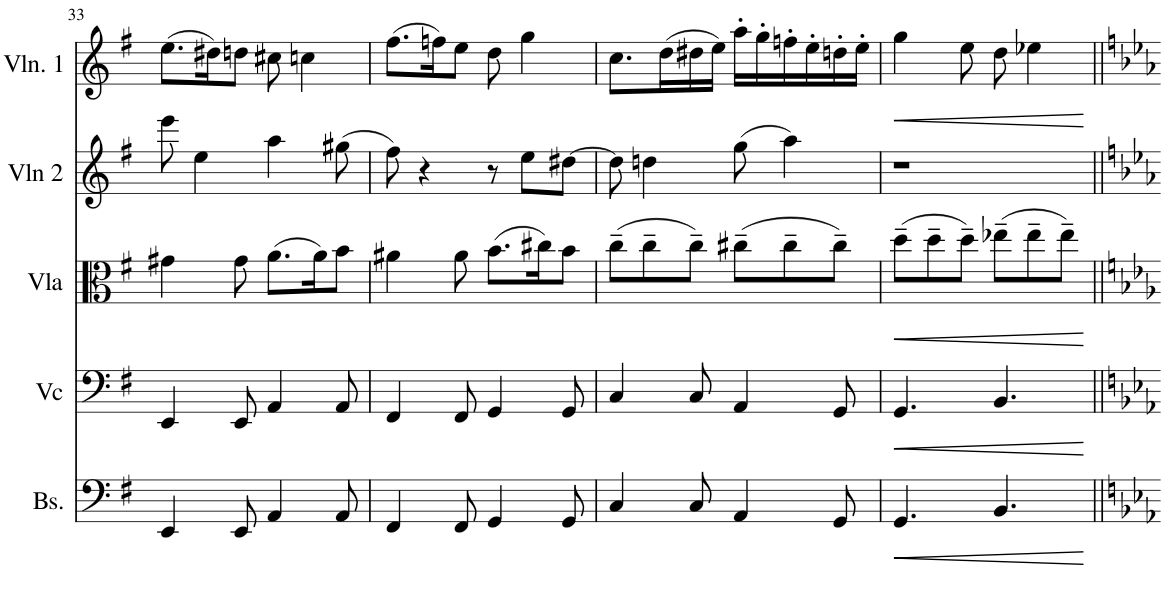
**kern	**dynam	**kern	**dynam	**kern	**dynam	**kern	**kern	**dynam
*part5	*part5	*part4	*part4	*part3	*part3	*part2	*part1	*part1
*staff5	*staff5	*staff4	*staff4	*staff3	*staff3	*staff2	*staff1	*staff1
*I"Bass	*	*I"Cello	*	*I"Viola	*	*I"Violin 2	*I"Violin 1	*
*I'Bs.	*	*	*	*I'Vla	*	*I'Vln 2	*I'Vln. 1	*
!!LO:PB:g=z
*clefF4	*	*clefF4	*	*clefC3	*	*clefG2	*clefG2	*
*k[f#]	*	*k[f#]	*	*k[f#]	*	*k[f#]	*k[f#]	*
*M6/8	*	*M6/8	*	*M6/8	*	*M6/8	*M6/8	*
=33	=33	=33	=33	=33	=33	=33	=33	=33
4EE/	.	4EE/	.	4g#X\	.	8eee\	(8.ee\L	.
.	.	.	.	.	.	4ee\	.	.
.	.	.	.	.	.	.	16dd#X\K)	.
8EE/	.	8EE/	.	8g#\	.	.	8ddn\J	.
4AA/	.	4AA/	.	(8.a\L	.	4aa\	8cc#X\	.
.	.	.	.	.	.	.	4ccn\	.
.	.	.	.	16a\K)	.	.	.	.
8AA/	.	8AA/	.	8b\J	.	(8gg#X\	.	.
=34	=34	=34	=34	=34	=34	=34	=34	=34
4FF#/	.	4FF#/	.	4a#X\	.	8ff#\)	(8.ff#\L	.
.	.	.	.	.	.	4r	.	.
.	.	.	.	.	.	.	16ffn\K)	.
8FF#/	.	8FF#/	.	8a#\	.	.	8ee\J	.
4GG/	.	4GG/	.	(8.b\L	.	8r	8dd\	.
.	.	.	.	.	.	8ee\L	4gg\	.
.	.	.	.	16cc#X\K)	.	.	.	.
8GG/	.	8GG/	.	8b\J	.	[8dd#X\J	.	.
=35	=35	=35	=35	=35	=35	=35	=35	=35
4C/	.	4C/	.	(8cc~\L	.	8dd#\]	8.cc\L	.
.	.	.	.	8cc~\	.	4ddn\	.	.
.	.	.	.	.	.	.	(16dd\L	.
8C/	.	8C/	.	8cc~\J)	.	.	16dd#X\	.
.	.	.	.	.	.	.	16ee\JJ)	.
4AA/	.	4AA/	.	(8cc#X~\L	.	(8gg\	16aa'\LL	.
.	.	.	.	.	.	.	16gg'\	.
.	.	.	.	8cc#~\	.	4aa\)	16ffn'\	.
.	.	.	.	.	.	.	16ee'\	.
8GG/	.	8GG/	.	8cc#~\J)	.	.	16ddn'\	.
.	.	.	.	.	.	.	16ee'\JJ	.
=36	=36	=36	=36	=36	=36	=36	=36	=36
!	!LO:HP:b	!	!LO:HP:b	!	!LO:HP:b	!	!	!LO:HP:b
4.GG/	<	4.GG/	<	(8dd~\L	<	2.r	4gg\	<
.	.	.	.	8dd~\	.	.	.	.
.	.	.	.	8dd~\J)	.	.	8ee\	.
4.BB/	.	4.BB/	.	(8ee-X~\L	.	.	8dd\	.
.	.	.	.	8ee-~\	.	.	4ee-X\	.
.	.	.	.	8ee-~\J)	.	.	.	.
.	[	.	[	.	[	.	.	[
=||	=||	=||	=||	=||	=||	=||	=||	=||
*-	*-	*-	*-	*-	*-	*-	*-	*-
